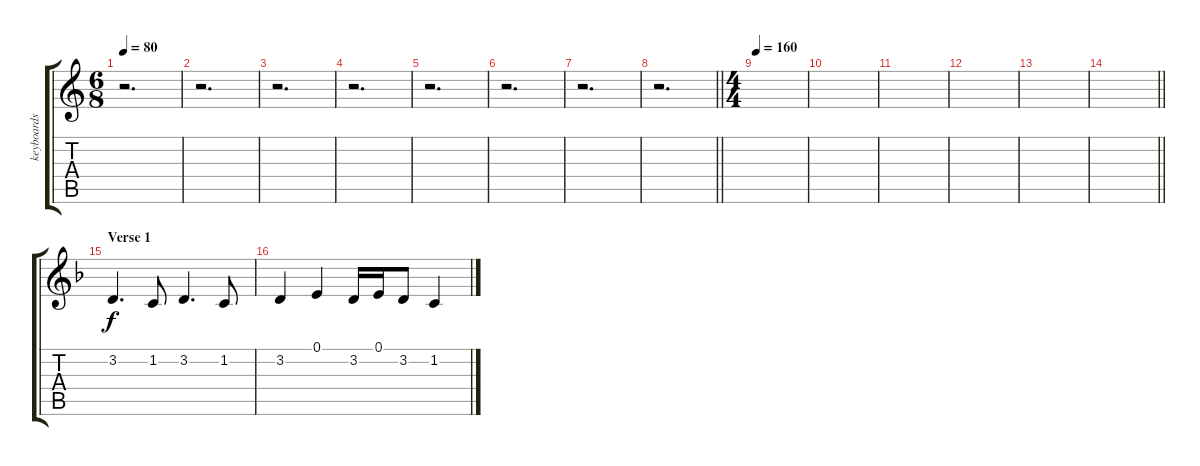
\track ("keyboards 1" "keyboards ") {instrument flute}
\staff {score tabs}
\tuning (E4 B3 G3 D3 A2 E2) {hide}
\ts (6 8)
\tempo 80
\clef g2
\ks c
r.2{d dy f} |
r.2{d} |
r.2{d} |
r.2{d} |
r.2{d} |
r.2{d} |
r.2{d} |
\barLineRight lightlight
r.2{d} |
\ts (4 4)
\tempo 160
|
|
|
|
|
\barLineRight lightlight
|
\section ("" "Verse 1")
\ks dminor
3.2.4{d} 1.2.8 3.2.4{d} 1.2.8 |
3.2.4 0.1.4 3.2.16 0.1.16 3.2.8 1.2.4
